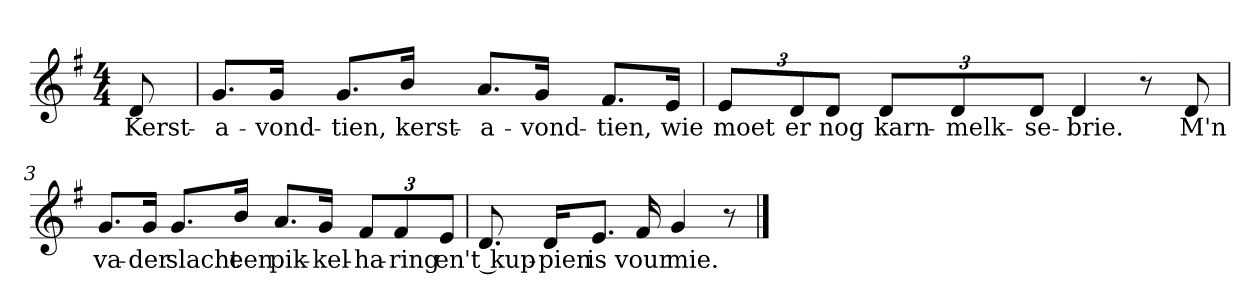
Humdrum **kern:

**kern	**text
*part1	*part1
*staff1	*staff1
*clefG2	*
*k[f#]	*
*G:	*
*M4/4	*
*MM120	*
=	=
8d	Kerst-
=1	=1
8.g/L	-a-
16g/Jk	-vond-
8.g/L	-tien,
16b/Jk	kerst-
8.a/L	-a-
16g/Jk	-vond-
8.f#/L	-tien,
16e/Jk	wie
=2	=2
12e/L	moet
12d/	er
12d/J	nog
12d/L	karn-
12d/	-melk-
12d/J	-se-
4d	-brie.
8r	.
8d	M'n
=3	=3
8.g/L	va-
16g/Jk	-der
8.g/L	slacht
16b/Jk	een
8.a/L	pik-
16g/Jk	-kel-
12f#/L	-ha-
12f#/	-ring
12e/J	en
=4	=4
8.d	't kup-
16d/KL	-pien
8.e/J	is
16f#	vour
4g	mie.
8r	.
==	==
*-	*-
